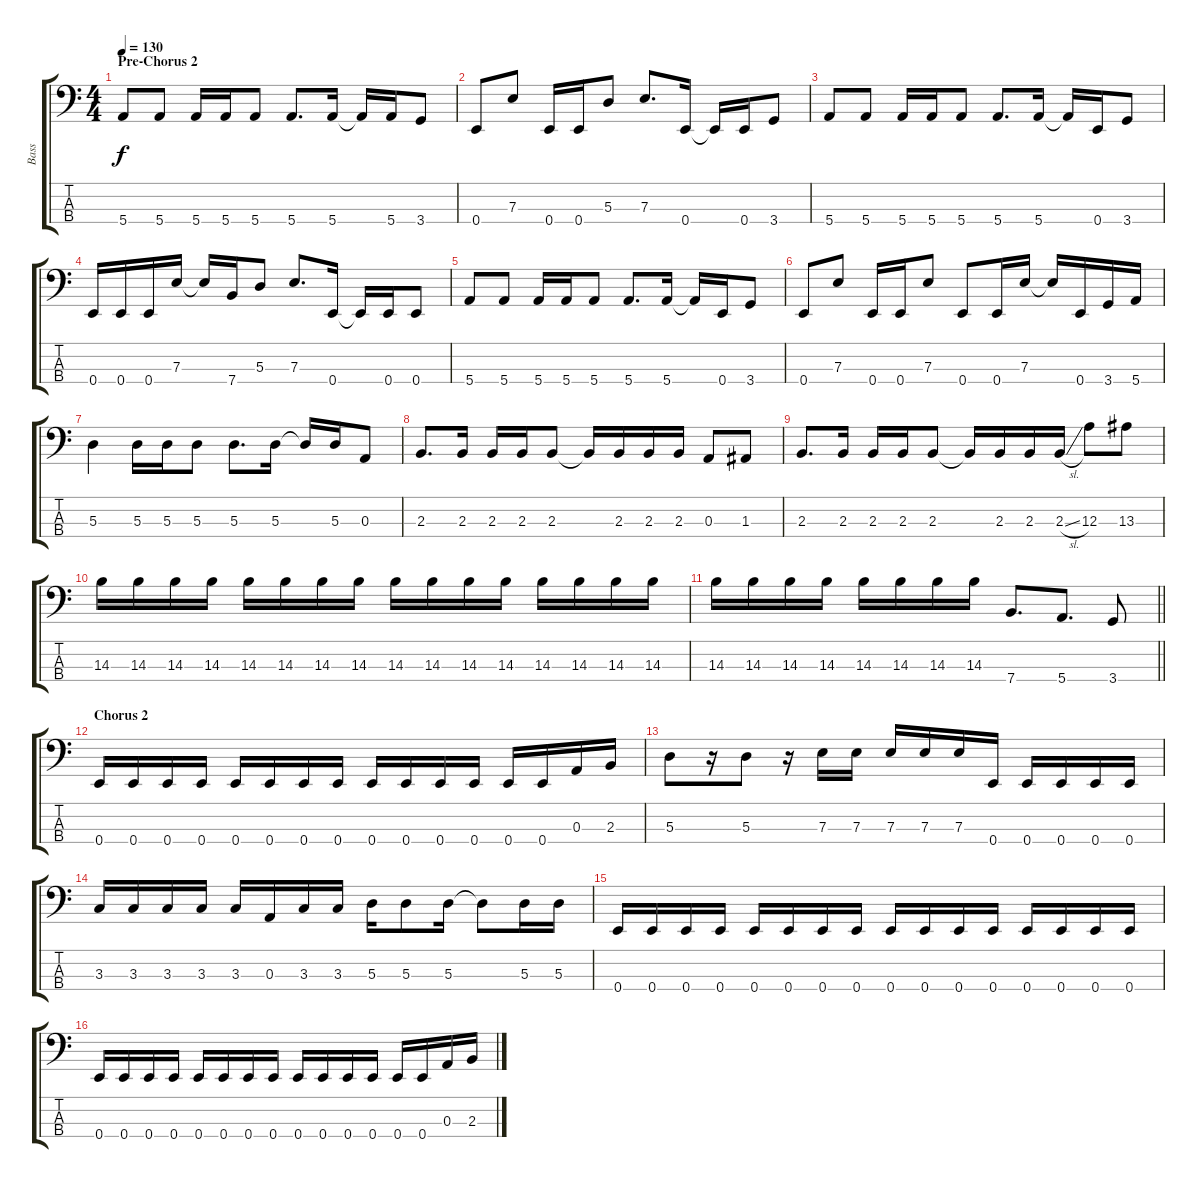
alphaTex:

\track ("Bass" "Bass") {instrument electricbassfinger}
\staff {score tabs}
\tuning (G2 D2 A1 E1) {hide}
\ts (4 4)
\section ("" "Pre-Chorus 2")
\tempo 130
\clef f4
\ks c
5.4.8{dy f} 5.4.8 5.4.16 5.4.16 5.4.8 5.4.8{d} 5.4.16 5.4{t}.16 5.4.16 3.4.8 |
0.4.8 7.3.8 0.4.16 0.4.16 5.3.8 7.3.8{d} 0.4.16 0.4{t}.16 0.4.16 3.4.8 |
5.4.8 5.4.8 5.4.16 5.4.16 5.4.8 5.4.8{d} 5.4.16 5.4{t}.16 0.4.16 3.4.8 |
0.4.16 0.4.16 0.4.16 7.3.16 7.3{t}.16 7.4.16 5.3.8 7.3.8{d} 0.4.16 0.4{t}.16 0.4.16 0.4.8 |
5.4.8 5.4.8 5.4.16 5.4.16 5.4.8 5.4.8{d} 5.4.16 5.4{t}.16 0.4.16 3.4.8 |
0.4.8 7.3.8 0.4.16 0.4.16 7.3.8 0.4.8 0.4.16 7.3.16 7.3{t}.16 0.4.16 3.4.16 5.4.16 |
5.3.4 5.3.16 5.3.16 5.3.8 5.3.8{d} 5.3.16 5.3{t}.16 5.3.16 0.3.8 |
2.3.8{d} 2.3.16 2.3.16 2.3.16 2.3.8 2.3{t}.16 2.3.16 2.3.16 2.3.16 0.3.8 1.3.8 |
2.3.8{d} 2.3.16 2.3.16 2.3.16 2.3.8 2.3{t}.16 2.3.16 2.3.16 2.3{sl}.16 12.3.8 13.3.8 |
14.3.16 14.3.16 14.3.16 14.3.16 14.3.16 14.3.16 14.3.16 14.3.16 14.3.16 14.3.16 14.3.16 14.3.16 14.3.16 14.3.16 14.3.16 14.3.16 |
\barLineRight lightlight
14.3.16 14.3.16 14.3.16 14.3.16 14.3.16 14.3.16 14.3.16 14.3.16 7.4.8{d} 5.4.8{d} 3.4.8 |
\section ("" "Chorus 2")
0.4.16 0.4.16 0.4.16 0.4.16 0.4.16 0.4.16 0.4.16 0.4.16 0.4.16 0.4.16 0.4.16 0.4.16 0.4.16 0.4.16 0.3.16 2.3.16 |
5.3.8 r.16 5.3.8 r.16 7.3.16 7.3.16 7.3.16 7.3.16 7.3.16 0.4.16 0.4.16 0.4.16 0.4.16 0.4.16 |
3.3.16 3.3.16 3.3.16 3.3.16 3.3.16 0.3.16 3.3.16 3.3.16 5.3.16 5.3.8 5.3.16 5.3{t}.8 5.3.16 5.3.16 |
0.4.16 0.4.16 0.4.16 0.4.16 0.4.16 0.4.16 0.4.16 0.4.16 0.4.16 0.4.16 0.4.16 0.4.16 0.4.16 0.4.16 0.4.16 0.4.16 |
0.4.16 0.4.16 0.4.16 0.4.16 0.4.16 0.4.16 0.4.16 0.4.16 0.4.16 0.4.16 0.4.16 0.4.16 0.4.16 0.4.16 0.3.16 2.3.16
